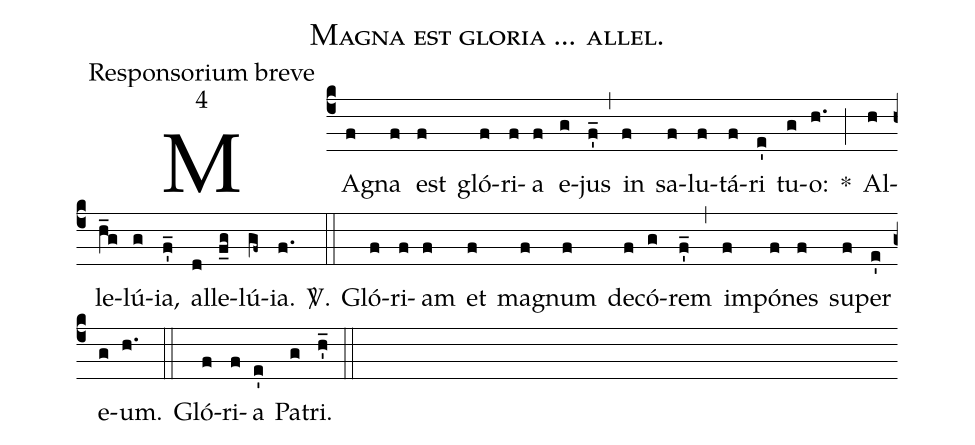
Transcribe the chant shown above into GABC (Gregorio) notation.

name:Magna est gloria ... allel.;
office-part:Responsorium breve;
mode:4;
%%
(c4) MA(f)gna(f) est(f) gló(f)ri(f)a(f) e(g)jus(f'_) (,) in(f) sa(f)lu(f)tá(f)ri(e') tu(g)o:(h.) *(;) Al(h)le(h_g)lú(g)ia,(f'_) al(d)le(f_g)lú(gf~)ia.(f.) <sp>V/</sp>.(::) Gló(f)ri(f)am(f) et(f) ma(f)gnum(f) de(f)có(g)rem(f'_) (,) im(f)pó(f)nes(f) su(f)per(e') e(g)um.(h.) (::) Gló(f)ri(f)a(e') Pa(g)tri.(h'_) (::)
